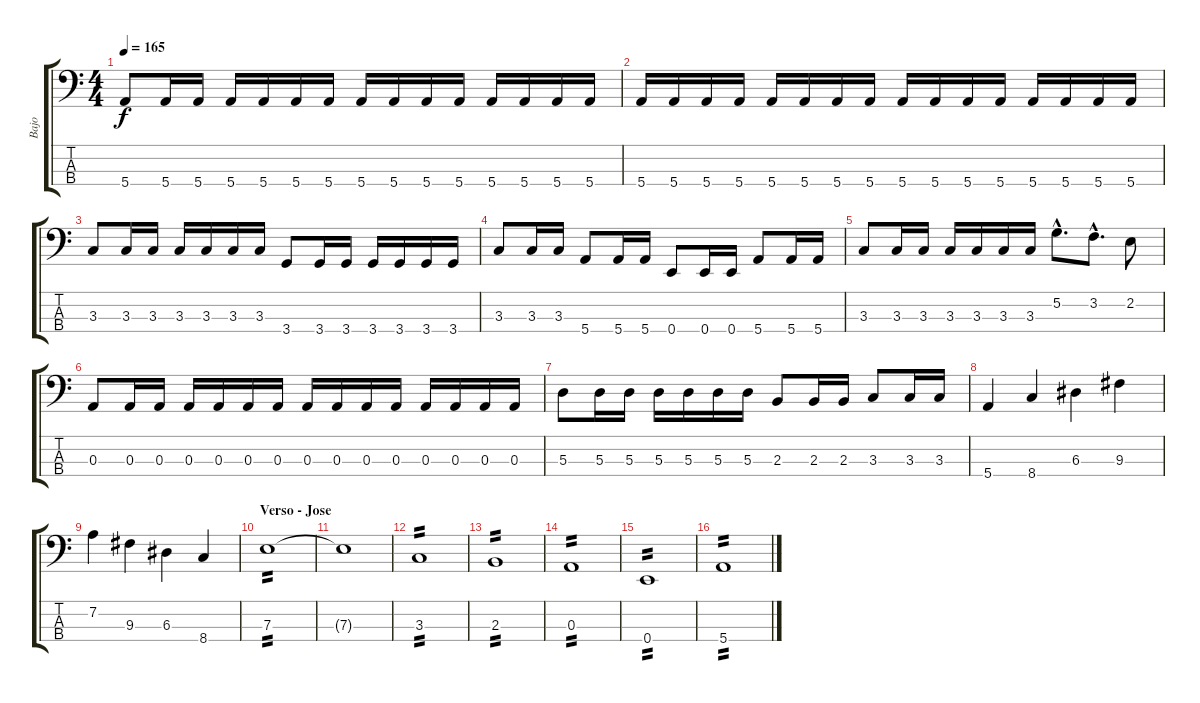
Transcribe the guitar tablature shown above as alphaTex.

\track ("Bajo" "Bajo") {instrument electricbassfinger}
\staff {score tabs}
\tuning (G2 D2 A1 E1) {hide}
\ts (4 4)
\tempo 165
\clef f4
\ks c
5.4.8{dy f} 5.4.16 5.4.16 5.4.16 5.4.16 5.4.16 5.4.16 5.4.16 5.4.16 5.4.16 5.4.16 5.4.16 5.4.16 5.4.16 5.4.16 |
5.4.16 5.4.16 5.4.16 5.4.16 5.4.16 5.4.16 5.4.16 5.4.16 5.4.16 5.4.16 5.4.16 5.4.16 5.4.16 5.4.16 5.4.16 5.4.16 |
3.3.8 3.3.16 3.3.16 3.3.16 3.3.16 3.3.16 3.3.16 3.4.8 3.4.16 3.4.16 3.4.16 3.4.16 3.4.16 3.4.16 |
3.3.8 3.3.16 3.3.16 5.4.8 5.4.16 5.4.16 0.4.8 0.4.16 0.4.16 5.4.8 5.4.16 5.4.16 |
3.3.8 3.3.16 3.3.16 3.3.16 3.3.16 3.3.16 3.3.16 5.2{hac}.8{d} 3.2{hac}.8{d} 2.2.8 |
0.3.8 0.3.16 0.3.16 0.3.16 0.3.16 0.3.16 0.3.16 0.3.16 0.3.16 0.3.16 0.3.16 0.3.16 0.3.16 0.3.16 0.3.16 |
5.3.8 5.3.16 5.3.16 5.3.16 5.3.16 5.3.16 5.3.16 2.3.8 2.3.16 2.3.16 3.3.8 3.3.16 3.3.16 |
5.4.4 8.4.4 6.3.4 9.3.4 |
7.2.4 9.3.4 6.3.4 8.4.4 |
\section ("" "Verso - Jose")
7.3.1{tp 2} |
7.3{t}.1 |
3.3.1{tp 2} |
2.3.1{tp 2} |
0.3.1{tp 2} |
0.4.1{tp 2} |
5.4.1{tp 2}
